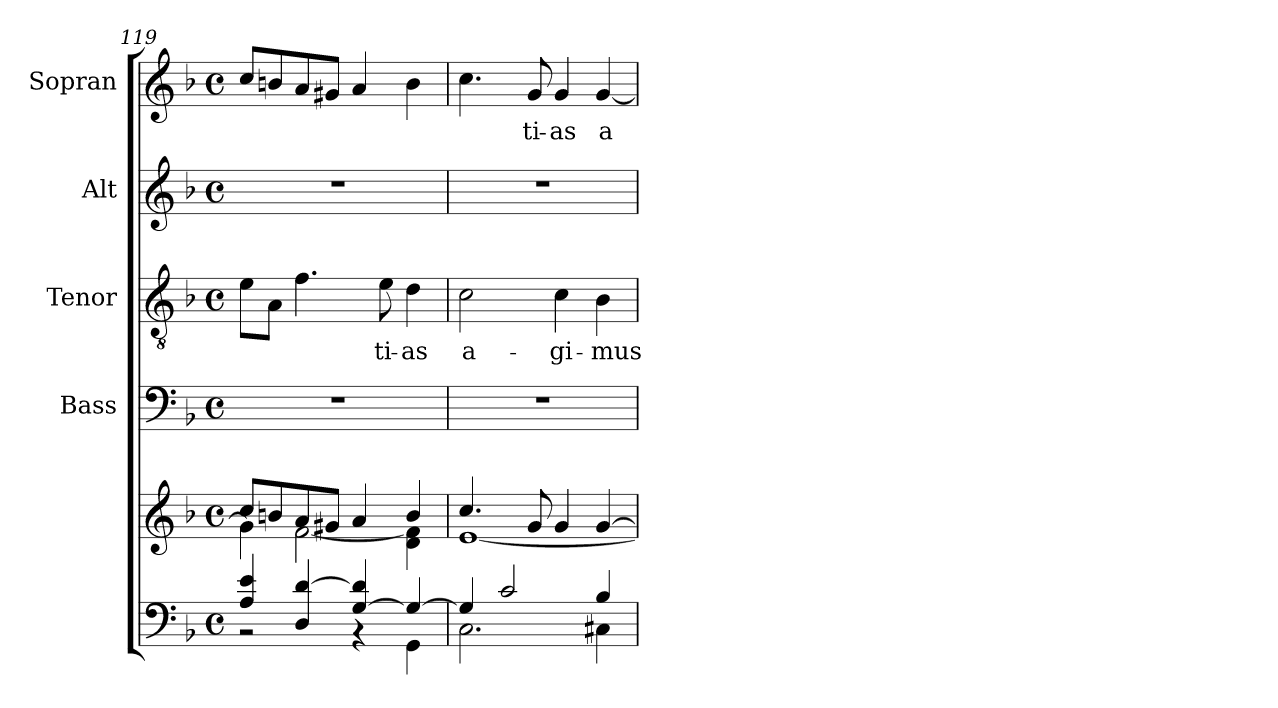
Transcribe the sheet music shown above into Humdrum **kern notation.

**kern	**kern	**kern	**kern	**text	**kern	**kern	**text
*part5	*part5	*part4	*part3	*part3	*part2	*part1	*part1
*staff6	*staff5	*staff4	*staff3	*staff3	*staff2	*staff1	*staff1
*	*	*I"Bass	*I"Tenor	*	*I"Alt	*I"Sopran	*
*	*	*I'B.	*I'T.	*	*I'A.	*I'S.	*
!!LO:LB:g=z
*clefF4	*clefG2	*clefF4	*clefGv2	*	*clefG2	*clefG2	*
*k[b-]	*k[b-]	*k[b-]	*k[b-]	*	*k[b-]	*k[b-]	*
*F:	*F:	*F:	*F:	*	*F:	*F:	*
*M4/4	*M4/4	*M4/4	*M4/4	*	*M4/4	*M4/4	*
*met(c)	*met(c)	*met(c)	*met(c)	*	*met(c)	*met(c)	*
=119	=119	=119	=119	=119	=119	=119	=119
*^	*^	*	*	*	*	*	*
4A/ 4e/	2rBB	8cc/L	4g\]	1r	8e\L	.	1r	8cc/L	.
.	.	8bn/	.	.	8A\J	.	.	8bn/	.
4D/ [>4d/	.	8a/	[<2f\	.	4.f\	.	.	8a/	.
.	.	8g#X/J	.	.	.	.	.	8g#X/J	.
[>4G/ 4d/]	4rAA	4a/	.	.	.	.	.	4a/	.
!	!	!	!	!	!	!LO:LY:b	!	!	!
.	.	.	.	.	8e\	-ti-	.	.	.
!	!	!	!	!	!	!LO:LY:b	!	!	!
4G/_	4GG\	4b/	4d\ 4f\]	.	4d\	-as	.	4b\	.
=120	=120	=120	=120	=120	=120	=120	=120	=120	=120
!	!	!	!	!	!	!LO:LY:b	!	!	!
4G/]	2.C\	4.cc/	[<1e	1r	2c\	a-	1r	4.cc\	.
2c/	.	.	.	.	.	.	.	.	.
!	!	!	!	!	!	!	!	!	!LO:LY:b
.	.	8g/	.	.	.	.	.	8g/	-ti-
!	!	!	!	!	!	!LO:LY:b	!	!	!LO:LY:b
.	.	4g/	.	.	4c\	-gi-	.	4g/	-as
!	!	!	!	!	!	!LO:LY:b	!	!	!LO:LY:b
4B-/	4C#X\	[>4g/	.	.	4B-\	-mus	.	[4g/	a-
*v	*v	*	*	*	*	*	*	*	*
*	*v	*v	*	*	*	*	*	*
=	=	=	=	=	=	=	=
*-	*-	*-	*-	*-	*-	*-	*-
